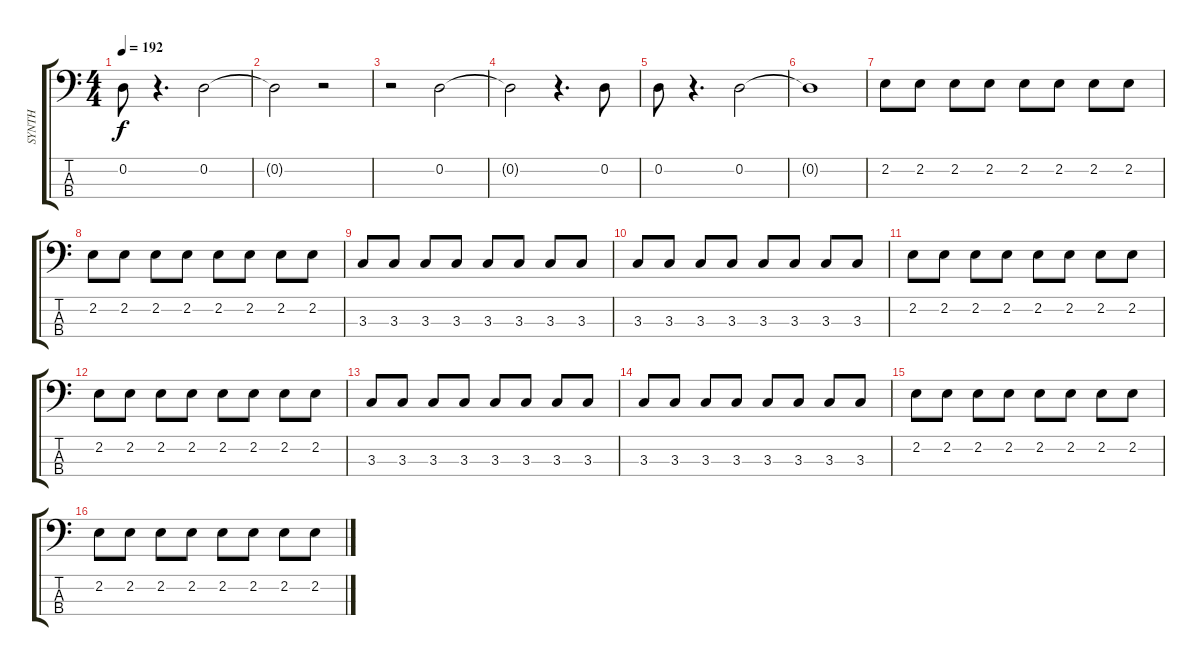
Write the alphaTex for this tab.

\track ("     SYNTH BASS" "     SYNTH") {instrument synthbass1}
\staff {score tabs}
\tuning (G2 D2 A1 E1) {hide}
\ts (4 4)
\tempo 192
\clef f4
\ks c
0.2.8{dy f} r.4{d} 0.2.2 |
0.2{t}.2 r.2 |
r.2 0.2.2 |
0.2{t}.2 r.4{d} 0.2.8 |
0.2.8 r.4{d} 0.2.2 |
0.2{t}.1 |
2.2.8 2.2.8 2.2.8 2.2.8 2.2.8 2.2.8 2.2.8 2.2.8 |
2.2.8 2.2.8 2.2.8 2.2.8 2.2.8 2.2.8 2.2.8 2.2.8 |
3.3.8 3.3.8 3.3.8 3.3.8 3.3.8 3.3.8 3.3.8 3.3.8 |
3.3.8 3.3.8 3.3.8 3.3.8 3.3.8 3.3.8 3.3.8 3.3.8 |
2.2.8 2.2.8 2.2.8 2.2.8 2.2.8 2.2.8 2.2.8 2.2.8 |
2.2.8 2.2.8 2.2.8 2.2.8 2.2.8 2.2.8 2.2.8 2.2.8 |
3.3.8 3.3.8 3.3.8 3.3.8 3.3.8 3.3.8 3.3.8 3.3.8 |
3.3.8 3.3.8 3.3.8 3.3.8 3.3.8 3.3.8 3.3.8 3.3.8 |
2.2.8 2.2.8 2.2.8 2.2.8 2.2.8 2.2.8 2.2.8 2.2.8 |
2.2.8 2.2.8 2.2.8 2.2.8 2.2.8 2.2.8 2.2.8 2.2.8
